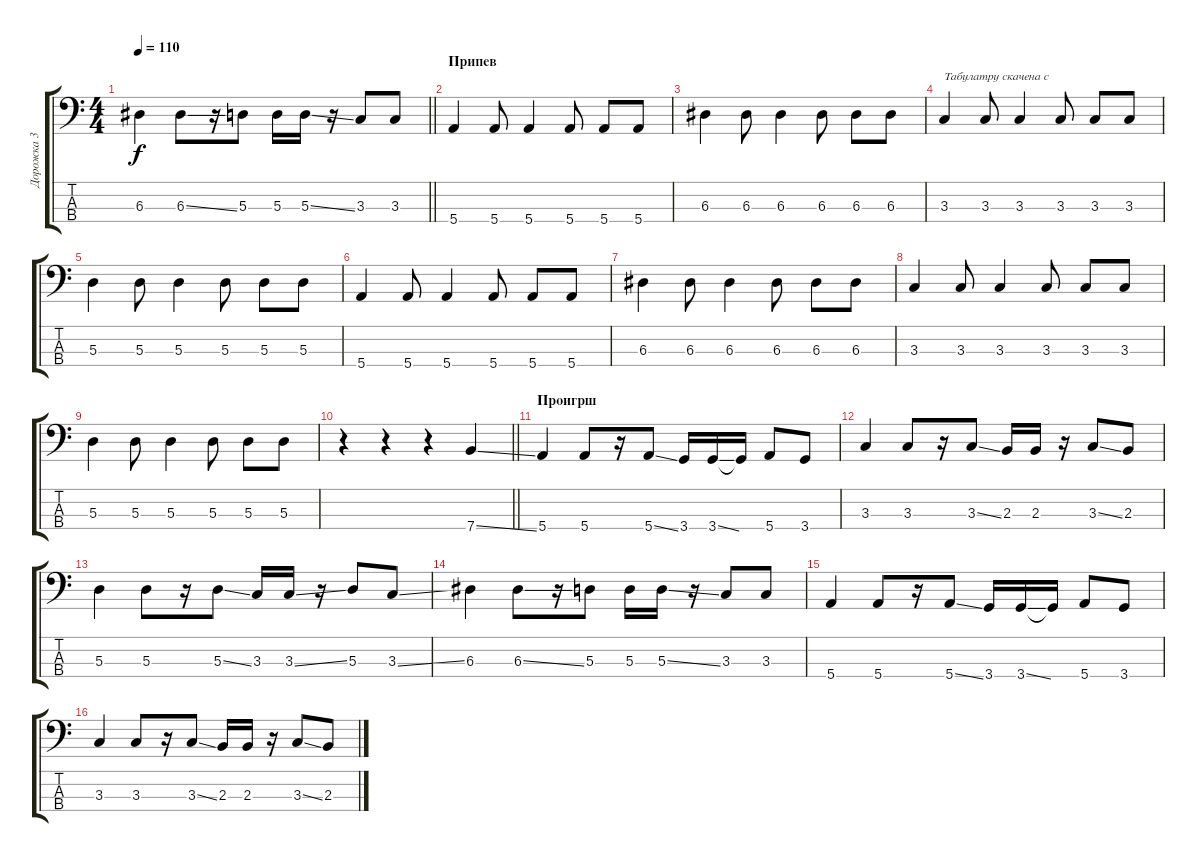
\track ("Дорожка 3" "Дорожка 3") {instrument electricbasspick}
\staff {score tabs}
\tuning (G2 D2 A1 E1) {hide}
\ts (4 4)
\tempo 110
\clef f4
\barLineRight lightlight
\ks c
6.3.4{dy f} 6.3{ss}.8 r.16 5.3.8 5.3.16 5.3{ss}.16 r.16 3.3.8 3.3.8 |
\section ("" "Припев")
5.4.4 5.4.8 5.4.4 5.4.8 5.4.8 5.4.8 |
6.3.4 6.3.8 6.3.4 6.3.8 6.3.8 6.3.8 |
3.3.4{txt "Табулатру скачена с"} 3.3.8 3.3.4 3.3.8 3.3.8 3.3.8 |
5.3.4 5.3.8 5.3.4 5.3.8 5.3.8 5.3.8 |
5.4.4 5.4.8 5.4.4 5.4.8 5.4.8 5.4.8 |
6.3.4 6.3.8 6.3.4 6.3.8 6.3.8 6.3.8 |
3.3.4 3.3.8 3.3.4 3.3.8 3.3.8 3.3.8 |
5.3.4 5.3.8 5.3.4 5.3.8 5.3.8 5.3.8 |
\barLineRight lightlight
r.4 r.4 r.4 7.4{ss}.4 |
\section ("" "Проигрш")
5.4.4 5.4.8 r.16 5.4{ss}.8 3.4.16 3.4{ss}.16 3.4{t}.16 5.4.8 3.4.8 |
3.3.4 3.3.8 r.16 3.3{ss}.8 2.3.16 2.3.16 r.16 3.3{ss}.8 2.3.8 |
5.3.4 5.3.8 r.16 5.3{ss}.8 3.3.16 3.3{ss}.16 r.16 5.3.8 3.3{ss}.8 |
6.3.4 6.3{ss}.8 r.16 5.3.8 5.3.16 5.3{ss}.16 r.16 3.3.8 3.3.8 |
5.4.4 5.4.8 r.16 5.4{ss}.8 3.4.16 3.4{ss}.16 3.4{t}.16 5.4.8 3.4.8 |
3.3.4 3.3.8 r.16 3.3{ss}.8 2.3.16 2.3.16 r.16 3.3{ss}.8 2.3.8
